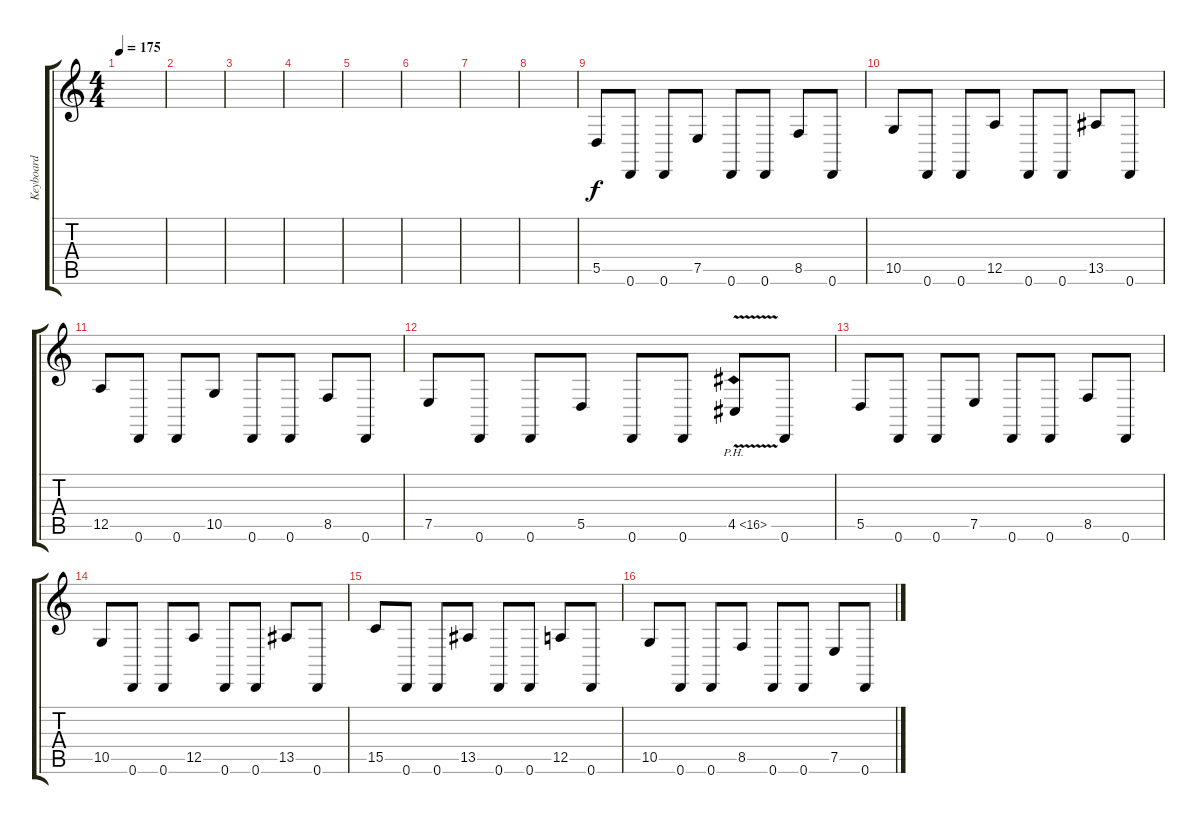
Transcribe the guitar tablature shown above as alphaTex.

\track ("Keyboard" "Keyboard") {instrument harpsichord}
\staff {score tabs}
\tuning (E4 B3 G3 D3 A2 D2) {hide}
\ts (4 4)
\tempo 175
\clef g2
\ks c
|
|
|
|
|
|
|
|
5.5.8{instrument harpsichord} 0.6.8 0.6.8 7.5.8 0.6.8 0.6.8 8.5.8 0.6.8 |
10.5.8 0.6.8 0.6.8 12.5.8 0.6.8 0.6.8 13.5.8 0.6.8 |
12.5.8 0.6.8 0.6.8 10.5.8 0.6.8 0.6.8 8.5.8 0.6.8 |
7.5.8 0.6.8 0.6.8 5.5.8 0.6.8 0.6.8 4.5{ph 12 v}.8 0.6.8 |
5.5.8 0.6.8 0.6.8 7.5.8 0.6.8 0.6.8 8.5.8 0.6.8 |
10.5.8 0.6.8 0.6.8 12.5.8 0.6.8 0.6.8 13.5.8 0.6.8 |
15.5.8 0.6.8 0.6.8 13.5.8 0.6.8 0.6.8 12.5.8 0.6.8 |
10.5.8 0.6.8 0.6.8 8.5.8 0.6.8 0.6.8 7.5.8 0.6.8
